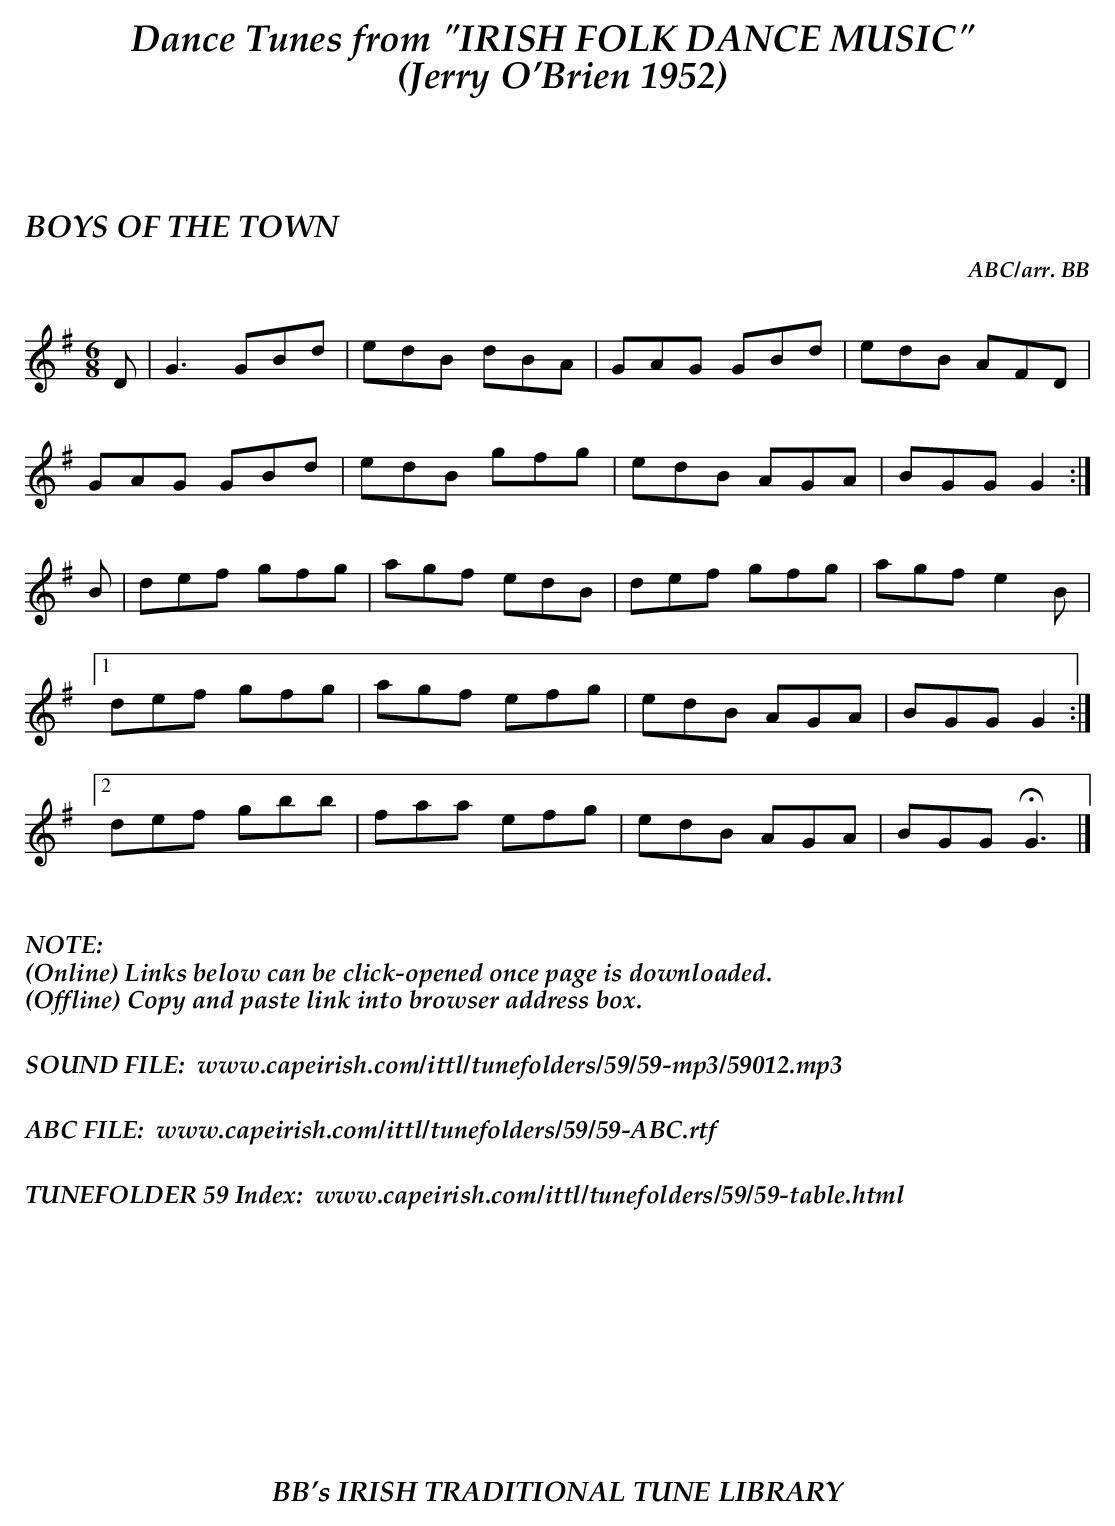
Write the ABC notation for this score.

X:1
T:BOYS OF THE TOWN
C:ABC/arr. BB
M:6/8
K:G
D|G3 GBd|edB dBA|GAG GBd|edB AFD|
GAG GBd|edB gfg|edB AGA|BGG G2 :|
B|def gfg|agf edB|def gfg|agf e2B|
[1 def gfg|agf efg|edB AGA|BGG G2 :|
[2 def gbb|faa efg|edB AGA|BGG HG3 |]
%%vskip .3in
%%textoption left
%%textfont "Palatino-BoldItalic" 16
%%begintext
%%NOTE:
(Online) Links below can be click-opened once page is downloaded.
(Offline) Copy and paste link into browser address box.
%%
%%
SOUND FILE:  www.capeirish.com/ittl/tunefolders/59/59-mp3/59012.mp3
%%
%%
ABC FILE:  www.capeirish.com/ittl/tunefolders/59/59-ABC.rtf
%%
%%
TUNEFOLDER 59 Index:  www.capeirish.com/ittl/tunefolders/59/59-table.html
